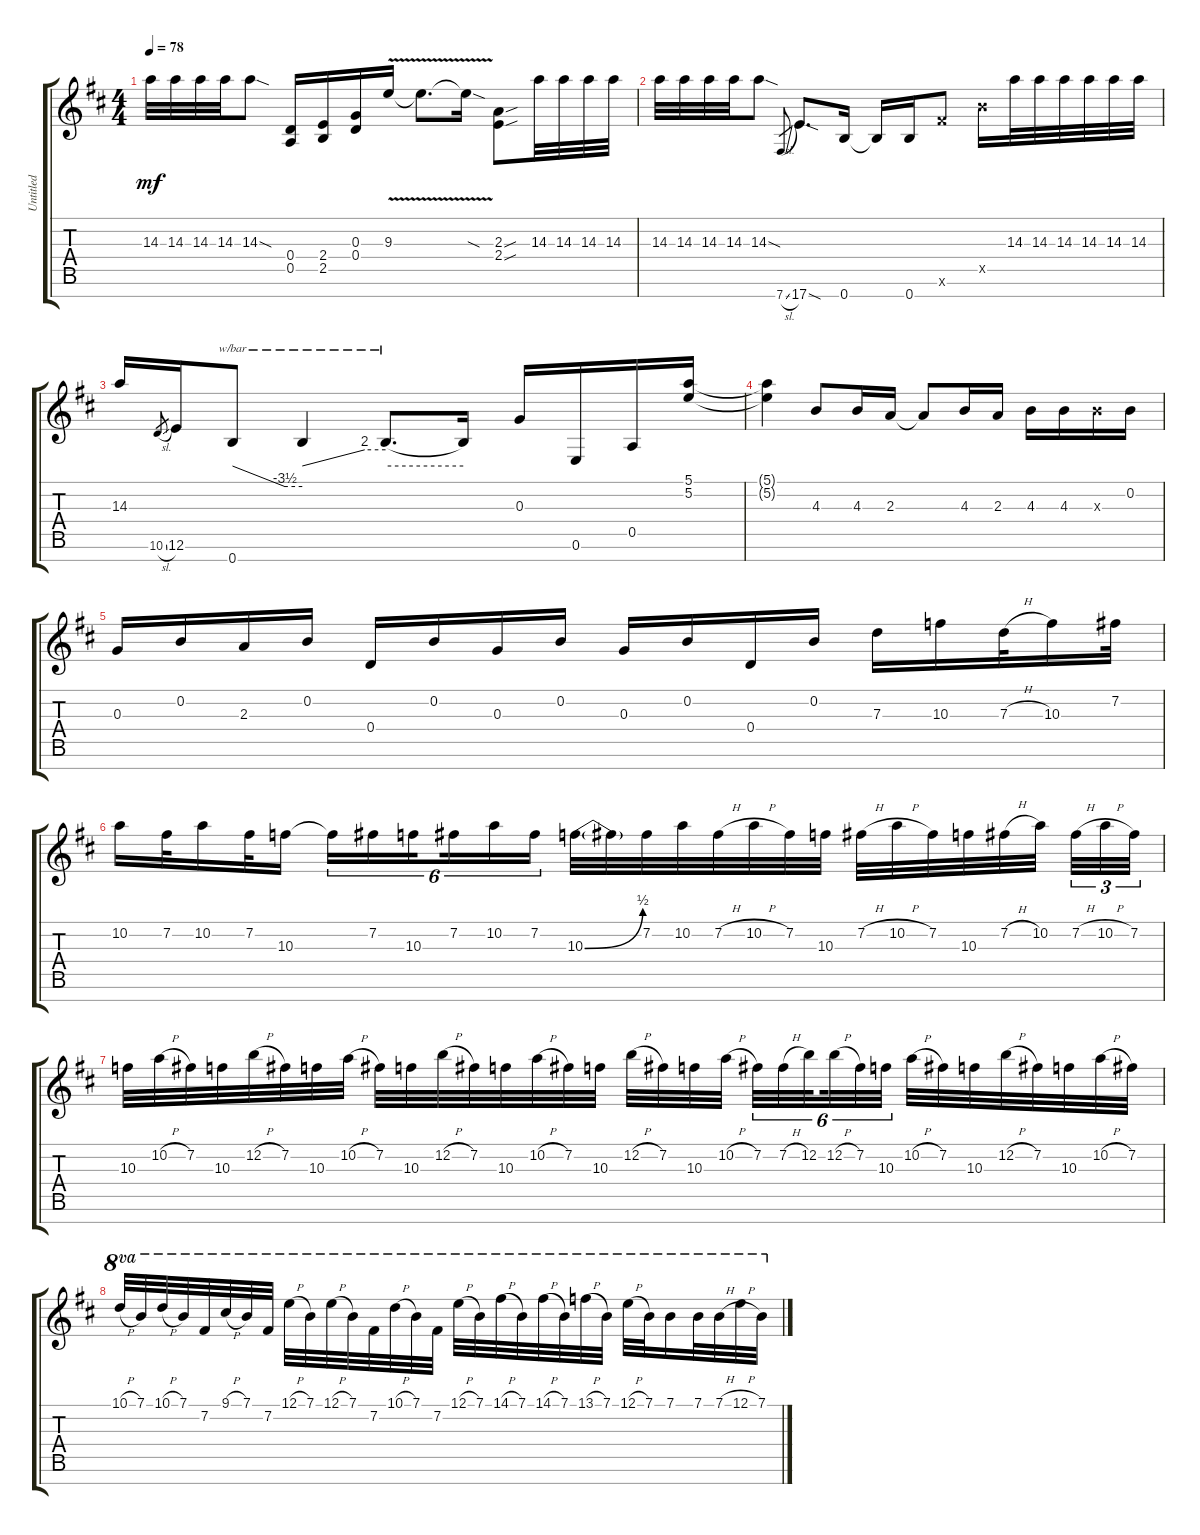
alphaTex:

\track ("Untitled" "Untitled") {instrument distortionguitar}
\staff {score tabs}
\tuning (E4 B3 G3 D3 A2 E2 B1) {hide}
\ts (4 4)
\tempo 78
\clef g2
\ks d
14.3.32{dy mf} 14.3.32 14.3.32 14.3.32 14.3{sod}.8 (0.4 0.5).16 (2.4 2.5).16 (0.3 0.4).16 9.3{v}.16 9.3{v t}.8{d} 9.3{sod t}.16 (2.3{sou} 2.4{sou}).8 14.3.32 14.3.32 14.3.32 14.3.32 |
14.3.32 14.3.32 14.3.32 14.3.32 14.3{sod}.8 7.7{sl}.8{gr} 17.7{sod}.8{d} 0.7.16{ot 8vb} 0.7{t}.16{ot 8vb} 0.7.16{ot 8vb} 14.6{x}.8 14.5{x}.16 14.3.32 14.3.32 14.3.32 14.3.32 14.3.32 14.3.32 |
14.3.16 10.6{sl}.8{gr} 12.6.16 0.7.8{tbe (custom default 0 0 45 -14 60 -14) ot 8vb} 0.7{t}.4{tbe (custom default 0 0 45 8 60 8) ot 8vb} 0.7{t}.8{d tbe (hold default 0 0 60 0) ot 8vb} 0.7{t}.16{ot 8vb} 0.3.16 0.6.16 0.5.16 (5.1 5.2).16 |
(5.1{t} 5.2{t}).4 4.3.8 4.3.16 2.3.16 2.3{t}.8 4.3.16 2.3.16 4.3.16 4.3.16 4.3{x}.16 0.2.16 |
0.3.16 0.2.16 2.3.16 0.2.16 0.4.16 0.2.16 0.3.16 0.2.16 0.3.16 0.2.16 0.4.16 0.2.16 7.3.16 10.3.16 7.3{h}.32 10.3.16 7.2.32 |
10.2.16 7.2.32 10.2.16 7.2.32 10.3.16 10.3{t}.16{tu (6 4)} 7.2.16{tu (6 4)} 10.3.16{tu (6 4) beam splitsecondary} 7.2.16{tu (6 4)} 10.2.16{tu (6 4)} 7.2.16{tu (6 4)} 10.3{be (bend 0 0 60 2)}.32 10.3{t}.32 7.2.32 10.2.32 7.2{h}.32 10.2{h}.32 7.2.32 10.3.32 7.2{h}.32 10.2{h}.32 7.2.32 10.3.32 7.2{h}.32 10.2.32{beam splitsecondary} 7.2{h}.32{tu (3 2)} 10.2{h}.32{tu (3 2)} 7.2.32{tu (3 2)} |
10.3.32 10.2{h}.32 7.2.32 10.3.32 12.2{h}.32 7.2.32 10.3.32 10.2{h}.32 7.2.32 10.3.32 12.2{h}.32 7.2.32 10.3.32 10.2{h}.32 7.2.32 10.3.32 12.2{h}.32 7.2.32 10.3.32 10.2{h}.32{beam splitsecondary} 7.2.32{tu (6 4)} 7.2{h}.32{tu (6 4)} 12.2.32{tu (6 4) beam splitsecondary} 12.2{h}.32{tu (6 4)} 7.2.32{tu (6 4)} 10.3.32{tu (6 4)} 10.2{h}.32 7.2.32 10.3.32 12.2{h}.32 7.2.32 10.3.32 10.2{h}.32 7.2.32 |
10.1{h}.32{ot 8va} 7.1.32{ot 8va} 10.1{h}.32{ot 8va} 7.1.32{ot 8va} 7.2.32{ot 8va} 9.1{h}.32{ot 8va} 7.1.32{ot 8va} 7.2.32{ot 8va} 12.1{h}.32{ot 8va} 7.1.32{ot 8va} 12.1{h}.32{ot 8va} 7.1.32{ot 8va} 7.2.32{ot 8va} 10.1{h}.32{ot 8va} 7.1.32{ot 8va} 7.2.32{ot 8va} 12.1{h}.32{ot 8va} 7.1.32{ot 8va} 14.1{h}.32{ot 8va} 7.1.32{ot 8va} 14.1{h}.32{ot 8va} 7.1.32{ot 8va} 13.1{h}.32{ot 8va} 7.1.32{ot 8va} 12.1{h}.32{ot 8va} 7.1.32{ot 8va} 7.1.16{ot 8va} 7.1.32{ot 8va} 7.1{h}.32{ot 8va} 12.1{h}.32{ot 8va} 7.1.32{ot 8va}
